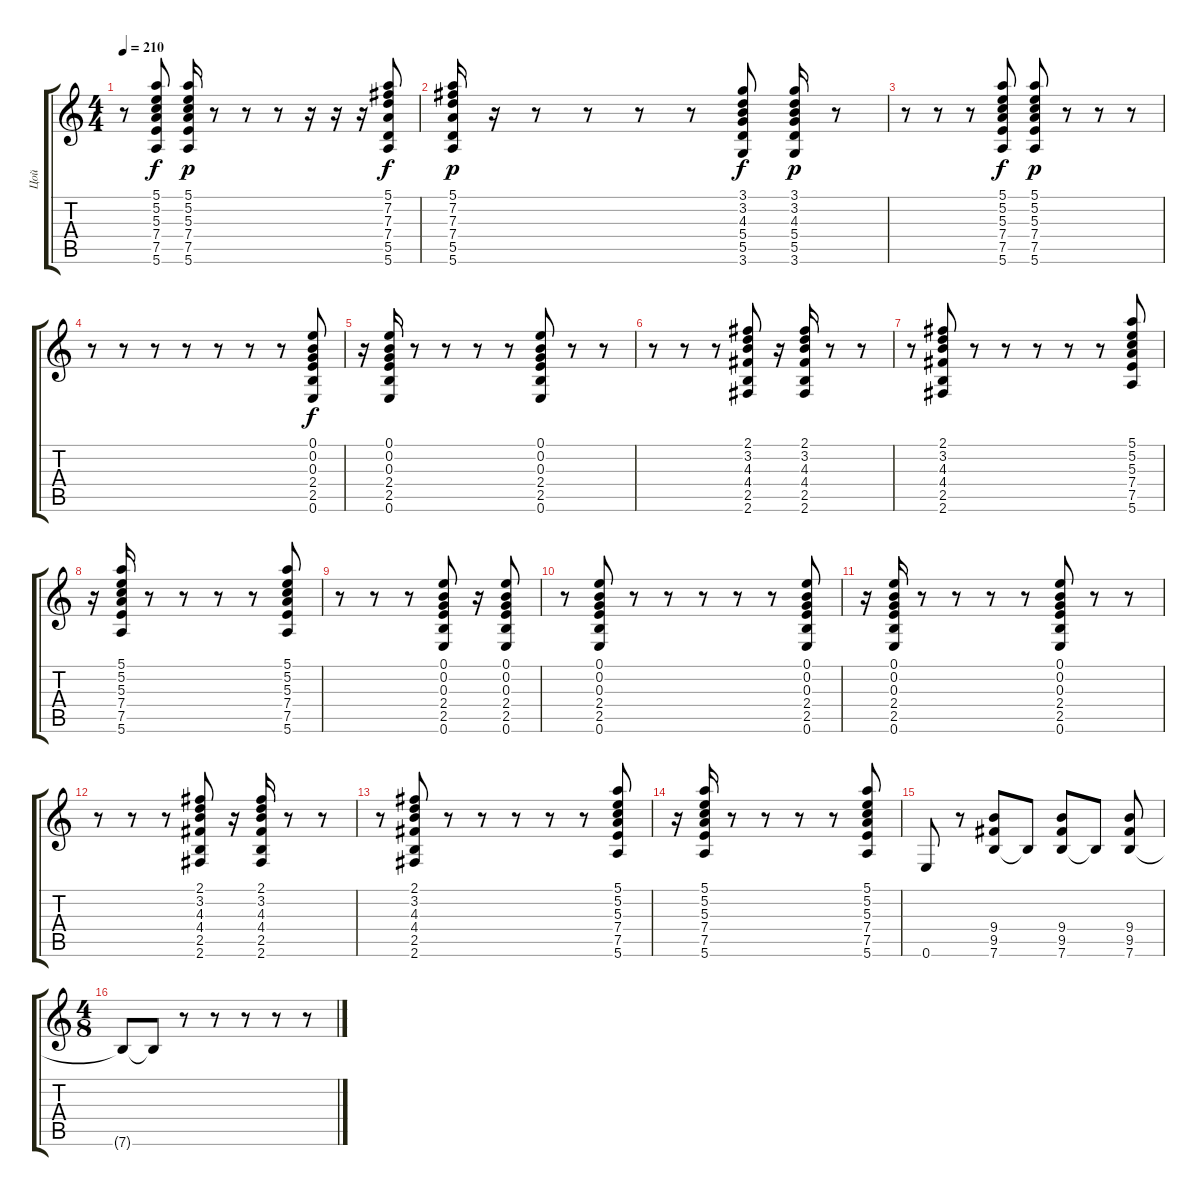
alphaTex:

\track ("Цой" "Цой") {instrument electricguitarclean}
\staff {score tabs}
\tuning (E4 B3 G3 D3 A2 E2) {hide}
\ts (4 4)
\tempo 210
\clef g2
\ks c
r.8{dy p} (5.1 5.2 5.3 7.4 7.5 5.6).8{dy f} (5.1 5.2 5.3 7.4 7.5 5.6).16{dy p} r.8 r.8 r.8 r.16 r.16 r.16 (5.1 7.2 7.3 7.4 5.5 5.6).8{dy f} |
(5.1 7.2 7.3 7.4 5.5 5.6).16{dy p} r.16 r.8 r.8 r.8 r.8 (3.1 3.2 4.3 5.4 5.5 3.6).8{dy f} (3.1 3.2 4.3 5.4 5.5 3.6).16{dy p} r.8 |
r.8 r.8 r.8 (5.1 5.2 5.3 7.4 7.5 5.6).8{dy f} (5.1 5.2 5.3 7.4 7.5 5.6).8{dy p} r.8 r.8 r.8 |
r.8 r.8 r.8 r.8 r.8 r.8 r.8 (0.1 0.2 0.3 2.4 2.5 0.6).8{dy f} |
r.16 (0.1 0.2 0.3 2.4 2.5 0.6).16 r.8 r.8 r.8 r.8 (0.1 0.2 0.3 2.4 2.5 0.6).8 r.8 r.8 |
r.8 r.8 r.8 (2.1 3.2 4.3 4.4 2.5 2.6).8 r.16 (2.1 3.2 4.3 4.4 2.5 2.6).16 r.8 r.8 |
r.8 (2.1 3.2 4.3 4.4 2.5 2.6).8 r.8 r.8 r.8 r.8 r.8 (5.1 5.2 5.3 7.4 7.5 5.6).8 |
r.16 (5.1 5.2 5.3 7.4 7.5 5.6).16 r.8 r.8 r.8 r.8 (5.1 5.2 5.3 7.4 7.5 5.6).8 |
r.8 r.8 r.8 (0.1 0.2 0.3 2.4 2.5 0.6).8 r.16 (0.1 0.2 0.3 2.4 2.5 0.6).8 |
r.8 (0.1 0.2 0.3 2.4 2.5 0.6).8 r.8 r.8 r.8 r.8 r.8 (0.1 0.2 0.3 2.4 2.5 0.6).8 |
r.16 (0.1 0.2 0.3 2.4 2.5 0.6).16 r.8 r.8 r.8 r.8 (0.1 0.2 0.3 2.4 2.5 0.6).8 r.8 r.8 |
r.8 r.8 r.8 (2.1 3.2 4.3 4.4 2.5 2.6).8 r.16 (2.1 3.2 4.3 4.4 2.5 2.6).16 r.8 r.8 |
r.8 (2.1 3.2 4.3 4.4 2.5 2.6).8 r.8 r.8 r.8 r.8 r.8 (5.1 5.2 5.3 7.4 7.5 5.6).8 |
r.16 (5.1 5.2 5.3 7.4 7.5 5.6).16 r.8 r.8 r.8 r.8 (5.1 5.2 5.3 7.4 7.5 5.6).8 |
0.6.8 r.8 (9.4 9.5 7.6).8 7.6{t}.8 (9.4 9.5 7.6).8 7.6{t}.8 (9.4 9.5 7.6).8 |
\ts (4 8)
7.6{t}.8 7.6{t}.8 r.8 r.8 r.8 r.8 r.8
